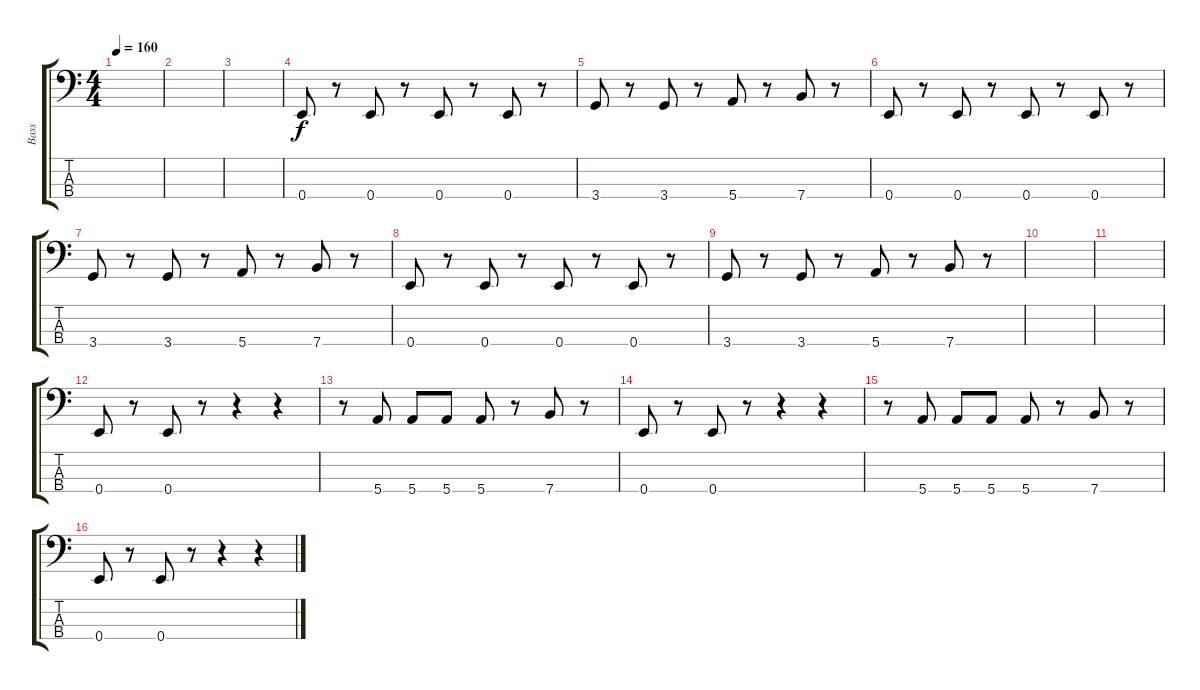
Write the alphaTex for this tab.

\track ("Bass" "Bass") {instrument electricbassfinger}
\staff {score tabs}
\tuning (G2 D2 A1 E1) {hide}
\ts (4 4)
\tempo 160
\clef f4
\ks c
|
|
|
0.4.8 r.8 0.4.8 r.8 0.4.8 r.8 0.4.8 r.8 |
3.4.8 r.8 3.4.8 r.8 5.4.8 r.8 7.4.8 r.8 |
0.4.8 r.8 0.4.8 r.8 0.4.8 r.8 0.4.8 r.8 |
3.4.8 r.8 3.4.8 r.8 5.4.8 r.8 7.4.8 r.8 |
0.4.8 r.8 0.4.8 r.8 0.4.8 r.8 0.4.8 r.8 |
3.4.8 r.8 3.4.8 r.8 5.4.8 r.8 7.4.8 r.8 |
|
|
0.4.8 r.8 0.4.8 r.8 r.4 r.4 |
r.8 5.4.8 5.4.8 5.4.8 5.4.8 r.8 7.4.8 r.8 |
0.4.8 r.8 0.4.8 r.8 r.4 r.4 |
r.8 5.4.8 5.4.8 5.4.8 5.4.8 r.8 7.4.8 r.8 |
0.4.8 r.8 0.4.8 r.8 r.4 r.4
